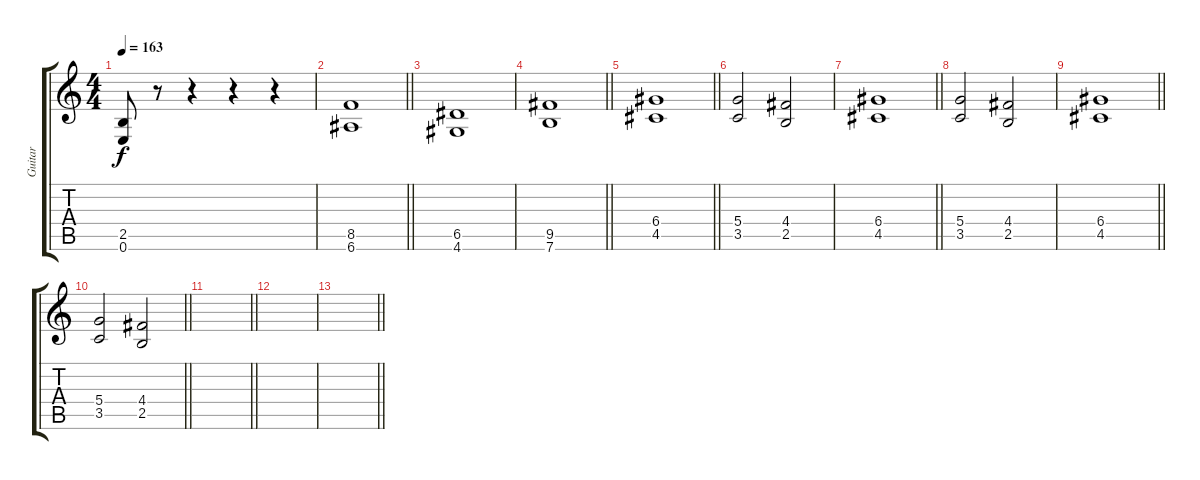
\track ("Guitar" "Guitar") {instrument distortionguitar}
\staff {score tabs}
\tuning (E4 B3 G3 D3 A2 E2) {hide}
\ts (4 4)
\tempo 163
\clef g2
\ks c
(2.5 0.6).8{dy f} r.8 r.4 r.4 r.4 |
\barLineRight lightlight
(8.5 6.6).1 |
\section ("" "")
(6.5 4.6).1{instrument distortionguitar} |
\barLineRight lightlight
(9.5 7.6).1 |
\barLineRight lightlight
(6.4 4.5).1 |
(5.4 3.5).2 (4.4 2.5).2 |
\barLineRight lightlight
(6.4 4.5).1 |
(5.4 3.5).2 (4.4 2.5).2 |
\barLineRight lightlight
(6.4 4.5).1 |
\barLineRight lightlight
(5.4 3.5).2 (4.4 2.5).2 |
\barLineRight lightlight
|
|
\barLineRight lightlight
